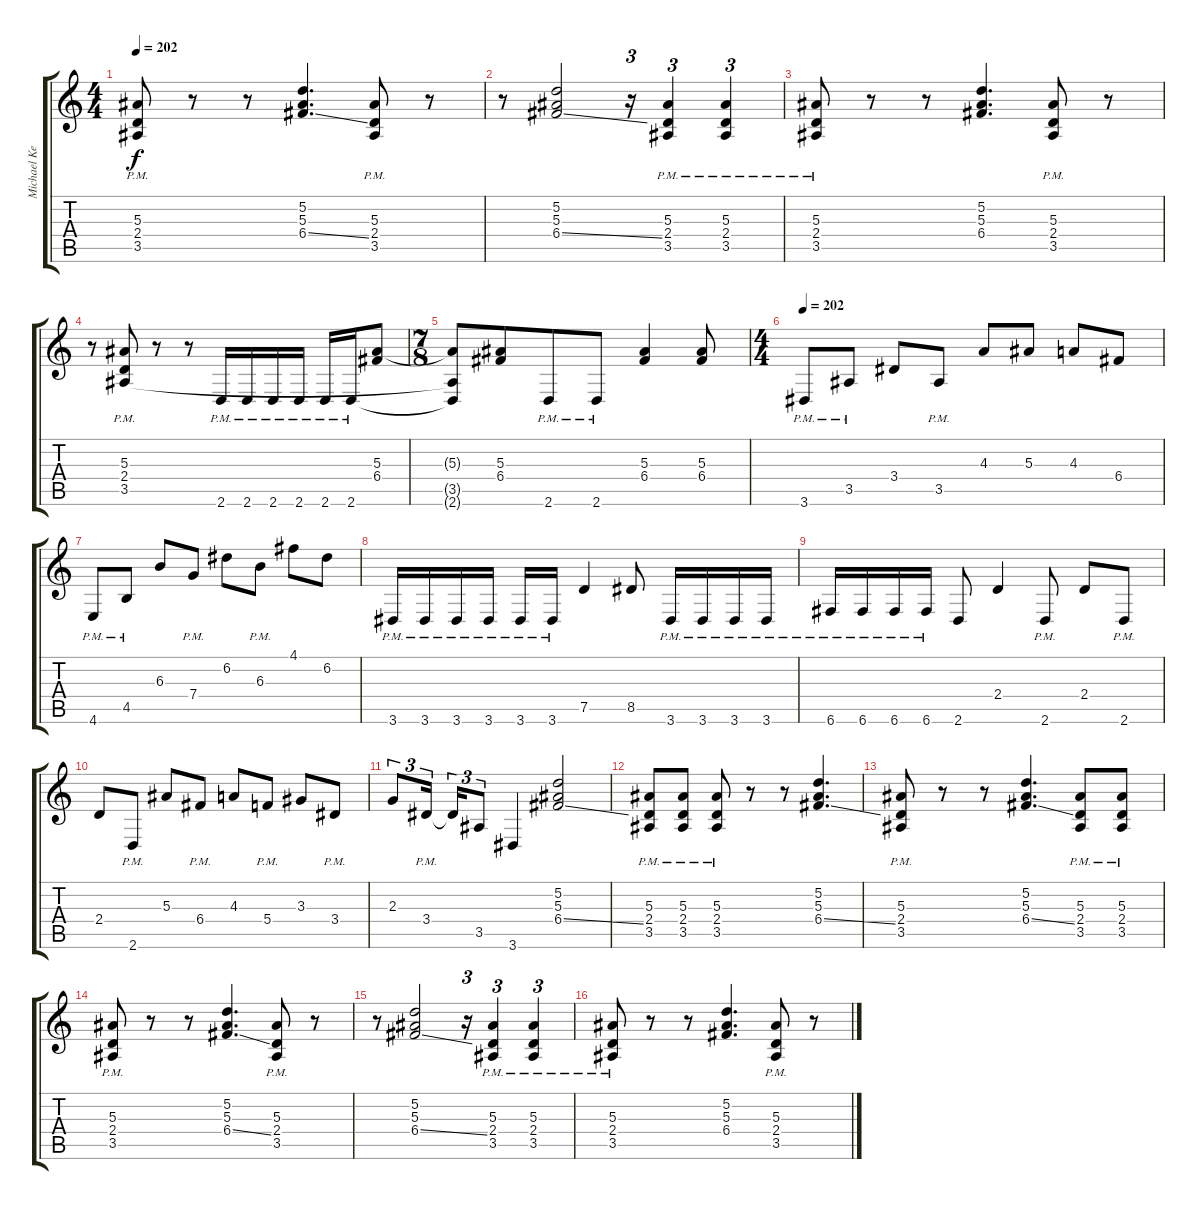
\track ("Michael Keene" "Michael Ke") {instrument distortionguitar}
\staff {score tabs}
\tuning (D4 A3 F3 C3 G2 C2) {hide}
\ts (4 4)
\tempo 202
\clef g2
\ks c
(5.3{pm} 2.4{pm} 3.5{pm}).8{dy f} r.8 r.8 (5.2 5.3 6.4{ss}).4{d} (5.3{pm} 2.4{pm} 3.5{pm}).8 r.8 |
r.8 (5.2 5.3 6.4{ss}).2 r.16{tu (3 2)} (5.3{pm} 2.4{pm} 3.5{pm}).4{tu (3 2)} (5.3{pm} 2.4{pm} 3.5{pm}).4{tu (3 2)} |
(5.3{pm} 2.4{pm} 3.5{pm}).8 r.8 r.8 (5.2 5.3 6.4).4{d} (5.3{pm} 2.4{pm} 3.5{pm}).8 r.8 |
r.8 (5.3{pm} 2.4{pm} 3.5{pm}).8 r.8 r.8 2.6{pm}.16 2.6{pm}.16 2.6{pm}.16 2.6{pm}.16 2.6{pm}.16 2.6{pm}.16 (5.3 6.4).8 |
\ts (7 8)
(5.3{t} 3.5{t} 2.6{t}).8 (5.3 6.4).8 2.6{pm}.8 2.6{pm}.8 (5.3 6.4).4 (5.3 6.4).8 |
\ts (4 4)
\tempo 202
3.6{pm}.8 3.5{pm}.8 3.4.8 3.5{pm}.8 4.3.8 5.3.8 4.3.8 6.4.8 |
4.6{pm}.8 4.5{pm}.8 6.3.8 7.4{pm}.8 6.2.8 6.3{pm}.8 4.1.8 6.2.8 |
3.6{pm}.16 3.6{pm}.16 3.6{pm}.16 3.6{pm}.16 3.6{pm}.16 3.6{pm}.16 7.5.4 8.5.8 3.6{pm}.16 3.6{pm}.16 3.6{pm}.16 3.6{pm}.16 |
6.6{pm}.16 6.6{pm}.16 6.6{pm}.16 6.6{pm}.16 2.6.8 2.4.4 2.6{pm}.8 2.4.8 2.6{pm}.8 |
2.4.8 2.6{pm}.8 5.3.8 6.4{pm}.8 4.3.8 5.4{pm}.8 3.3.8 3.4{pm}.8 |
2.3.8{tu (3 2)} 3.4{pm}.16{tu (3 2) beam splitsecondary} 3.4{t}.16{tu (3 2)} 3.5.8{tu (3 2)} 3.6.4 (5.2 5.3 6.4{ss}).2 |
(5.3{pm} 2.4{pm} 3.5{pm}).8 (5.3{pm} 2.4{pm} 3.5{pm}).8 (5.3{pm} 2.4{pm} 3.5{pm}).8 r.8 r.8 (5.2 5.3 6.4{ss}).4{d} |
(5.3{pm} 2.4{pm} 3.5{pm}).8 r.8 r.8 (5.2 5.3 6.4{ss}).4{d} (5.3{pm} 2.4{pm} 3.5{pm}).8 (5.3{pm} 2.4{pm} 3.5{pm}).8 |
(5.3{pm} 2.4{pm} 3.5{pm}).8 r.8 r.8 (5.2 5.3 6.4{ss}).4{d} (5.3{pm} 2.4{pm} 3.5{pm}).8 r.8 |
r.8 (5.2 5.3 6.4{ss}).2 r.16{tu (3 2)} (5.3{pm} 2.4{pm} 3.5{pm}).4{tu (3 2)} (5.3{pm} 2.4{pm} 3.5{pm}).4{tu (3 2)} |
(5.3{pm} 2.4{pm} 3.5{pm}).8 r.8 r.8 (5.2 5.3 6.4).4{d} (5.3{pm} 2.4{pm} 3.5{pm}).8 r.8
